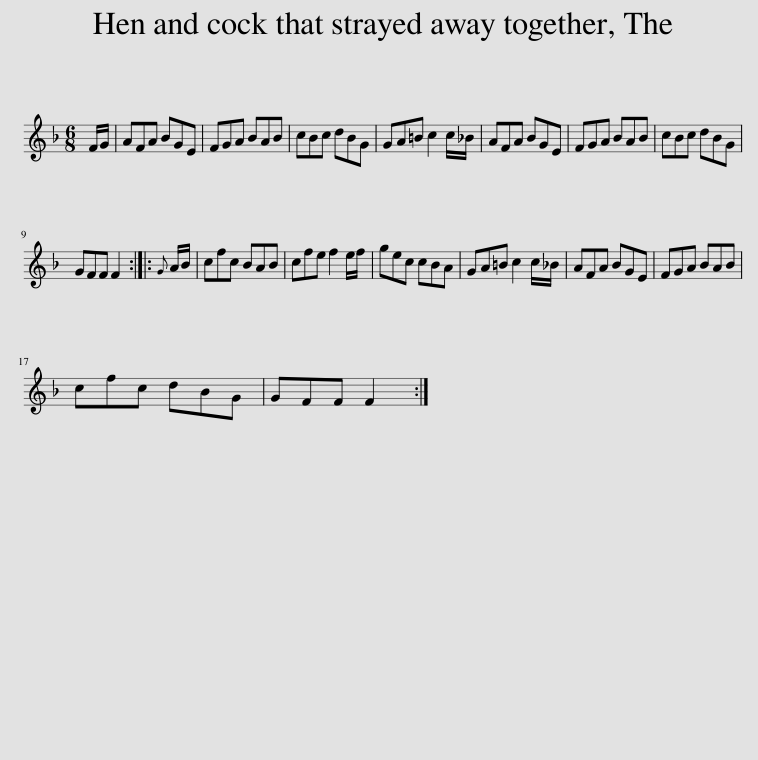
X:1
L:1/8
M:6/8
I:linebreak $
K:F
V:1 treble
V:1
 F/G/ | AFA BGE | FGA BAB | cBc dBG | GA=B c2 c/_B/ | %5
 AFA BGE | FGA BAB | cBc dBG |$ GFF F2 ::{G} A/B/ | %10
 cfc BAB | cfe f2 e/f/ | gec cBA | GA=B c2 c/_B/ | AFA BGE | %15
 FGA BAB |$ cfc dBG | GFF F2 :| %18
